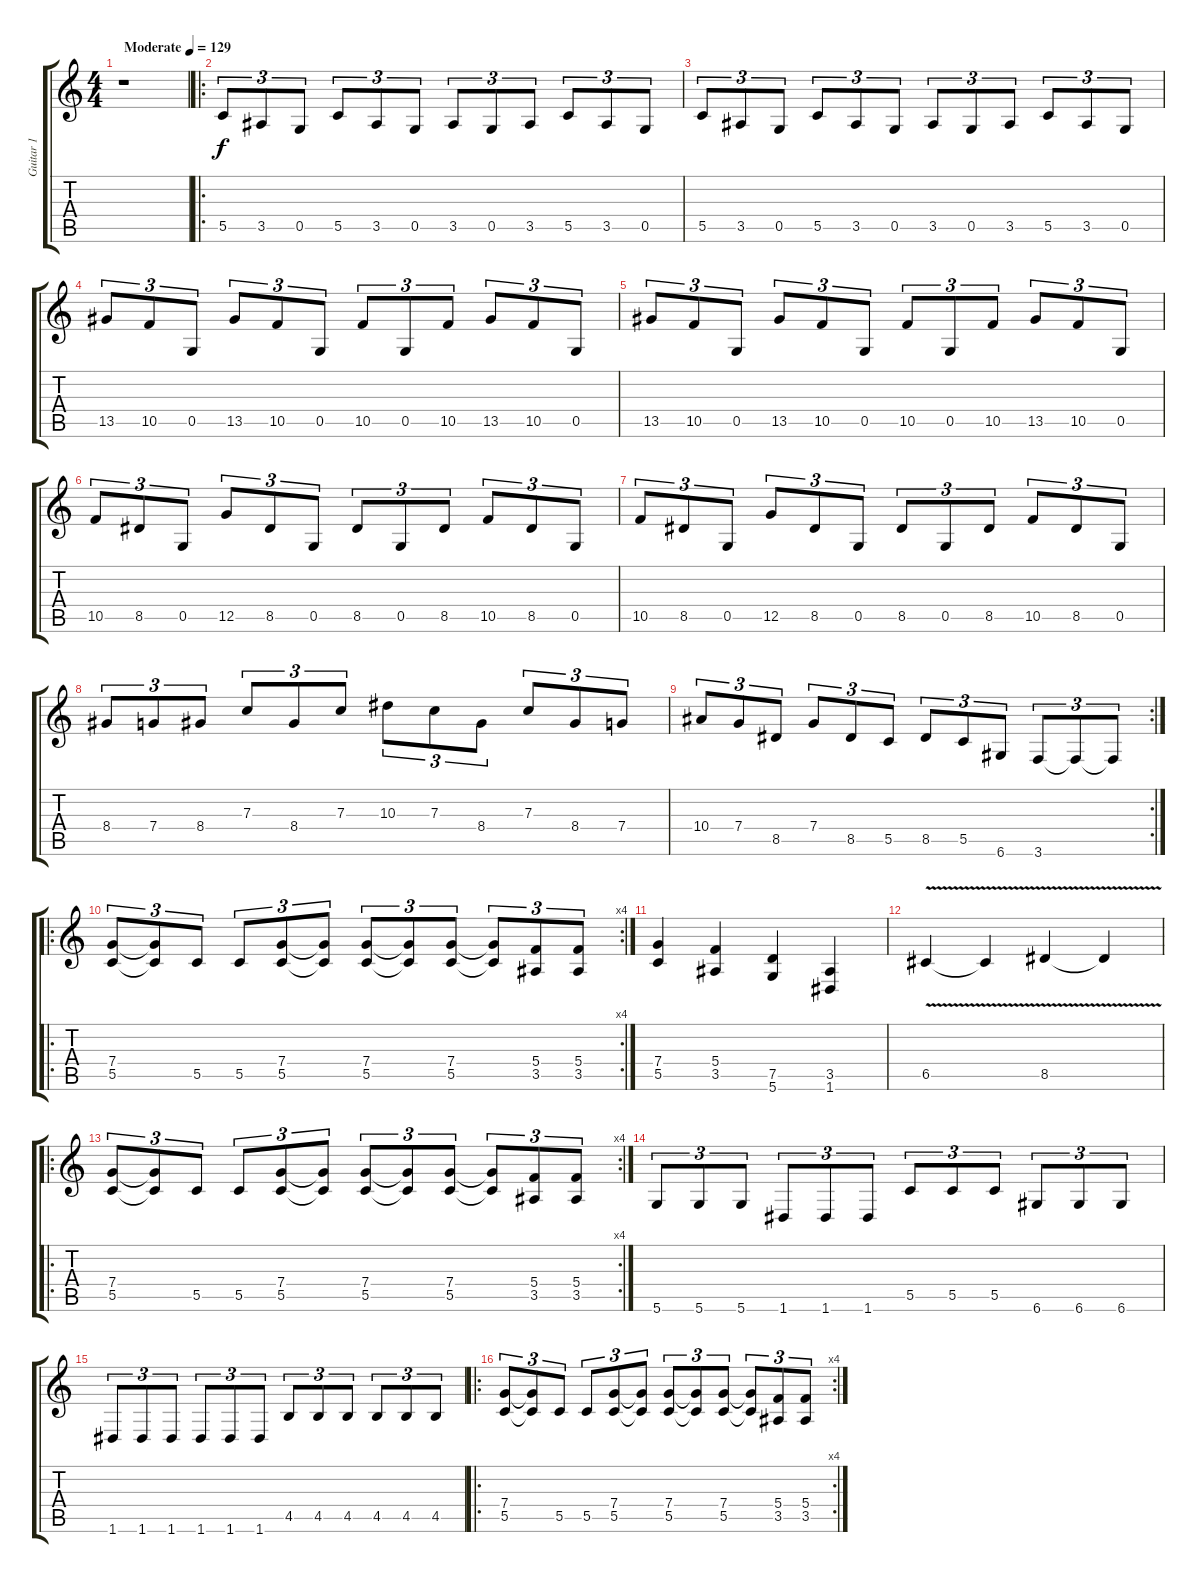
\track ("Guitar 1" "Guitar 1") {instrument distortionguitar}
\staff {score tabs}
\tuning (D4 A3 F3 C3 G2 D2) {hide}
\ts (4 4)
\tempo (129 "Moderate")
\clef g2
\ks c
r.1{txt "" dy f instrument distortionguitar} |
\ro
5.5.8{tu (3 2)} 3.5.8{tu (3 2)} 0.5.8{tu (3 2)} 5.5.8{tu (3 2)} 3.5.8{tu (3 2)} 0.5.8{tu (3 2)} 3.5.8{tu (3 2)} 0.5.8{tu (3 2)} 3.5.8{tu (3 2)} 5.5.8{tu (3 2)} 3.5.8{tu (3 2)} 0.5.8{tu (3 2)} |
5.5.8{tu (3 2)} 3.5.8{tu (3 2)} 0.5.8{tu (3 2)} 5.5.8{tu (3 2)} 3.5.8{tu (3 2)} 0.5.8{tu (3 2)} 3.5.8{tu (3 2)} 0.5.8{tu (3 2)} 3.5.8{tu (3 2)} 5.5.8{tu (3 2)} 3.5.8{tu (3 2)} 0.5.8{tu (3 2)} |
13.5.8{tu (3 2)} 10.5.8{tu (3 2)} 0.5.8{tu (3 2)} 13.5.8{tu (3 2)} 10.5.8{tu (3 2)} 0.5.8{tu (3 2)} 10.5.8{tu (3 2)} 0.5.8{tu (3 2)} 10.5.8{tu (3 2)} 13.5.8{tu (3 2)} 10.5.8{tu (3 2)} 0.5.8{tu (3 2)} |
13.5.8{tu (3 2)} 10.5.8{tu (3 2)} 0.5.8{tu (3 2)} 13.5.8{tu (3 2)} 10.5.8{tu (3 2)} 0.5.8{tu (3 2)} 10.5.8{tu (3 2)} 0.5.8{tu (3 2)} 10.5.8{tu (3 2)} 13.5.8{tu (3 2)} 10.5.8{tu (3 2)} 0.5.8{tu (3 2)} |
10.5.8{tu (3 2)} 8.5.8{tu (3 2)} 0.5.8{tu (3 2)} 12.5.8{tu (3 2)} 8.5.8{tu (3 2)} 0.5.8{tu (3 2)} 8.5.8{tu (3 2)} 0.5.8{tu (3 2)} 8.5.8{tu (3 2)} 10.5.8{tu (3 2)} 8.5.8{tu (3 2)} 0.5.8{tu (3 2)} |
10.5.8{tu (3 2)} 8.5.8{tu (3 2)} 0.5.8{tu (3 2)} 12.5.8{tu (3 2)} 8.5.8{tu (3 2)} 0.5.8{tu (3 2)} 8.5.8{tu (3 2)} 0.5.8{tu (3 2)} 8.5.8{tu (3 2)} 10.5.8{tu (3 2)} 8.5.8{tu (3 2)} 0.5.8{tu (3 2)} |
8.4.8{tu (3 2)} 7.4.8{tu (3 2)} 8.4.8{tu (3 2)} 7.3.8{tu (3 2)} 8.4.8{tu (3 2)} 7.3.8{tu (3 2)} 10.3.8{tu (3 2)} 7.3.8{tu (3 2)} 8.4.8{tu (3 2)} 7.3.8{tu (3 2)} 8.4.8{tu (3 2)} 7.4.8{tu (3 2)} |
\rc 2
10.4.8{tu (3 2)} 7.4.8{tu (3 2)} 8.5.8{tu (3 2)} 7.4.8{tu (3 2)} 8.5.8{tu (3 2)} 5.5.8{tu (3 2)} 8.5.8{tu (3 2)} 5.5.8{tu (3 2)} 6.6.8{tu (3 2)} 3.6.8{tu (3 2)} 3.6{t}.8{tu (3 2)} 3.6{t}.8{tu (3 2)} |
\ro
\rc 4
(7.4 5.5).8{tu (3 2)} (7.4{t} 5.5{t}).8{tu (3 2)} 5.5.8{tu (3 2)} 5.5.8{tu (3 2)} (7.4 5.5).8{tu (3 2)} (7.4{t} 5.5{t}).8{tu (3 2)} (7.4 5.5).8{tu (3 2)} (7.4{t} 5.5{t}).8{tu (3 2)} (7.4 5.5).8{tu (3 2)} (7.4{t} 5.5{t}).8{tu (3 2)} (5.4 3.5).8{tu (3 2)} (5.4 3.5).8{tu (3 2)} |
(7.4 5.5).4 (5.4 3.5).4 (7.5 5.6).4 (3.5 1.6).4 |
6.5{v}.4 6.5{v t}.4 8.5{v}.4 8.5{v t}.4 |
\ro
\rc 4
(7.4 5.5).8{tu (3 2)} (7.4{t} 5.5{t}).8{tu (3 2)} 5.5.8{tu (3 2)} 5.5.8{tu (3 2)} (7.4 5.5).8{tu (3 2)} (7.4{t} 5.5{t}).8{tu (3 2)} (7.4 5.5).8{tu (3 2)} (7.4{t} 5.5{t}).8{tu (3 2)} (7.4 5.5).8{tu (3 2)} (7.4{t} 5.5{t}).8{tu (3 2)} (5.4 3.5).8{tu (3 2)} (5.4 3.5).8{tu (3 2)} |
5.6.8{tu (3 2)} 5.6.8{tu (3 2)} 5.6.8{tu (3 2)} 1.6.8{tu (3 2)} 1.6.8{tu (3 2)} 1.6.8{tu (3 2)} 5.5.8{tu (3 2)} 5.5.8{tu (3 2)} 5.5.8{tu (3 2)} 6.6.8{tu (3 2)} 6.6.8{tu (3 2)} 6.6.8{tu (3 2)} |
1.6.8{tu (3 2)} 1.6.8{tu (3 2)} 1.6.8{tu (3 2)} 1.6.8{tu (3 2)} 1.6.8{tu (3 2)} 1.6.8{tu (3 2)} 4.5.8{tu (3 2)} 4.5.8{tu (3 2)} 4.5.8{tu (3 2)} 4.5.8{tu (3 2)} 4.5.8{tu (3 2)} 4.5.8{tu (3 2)} |
\ro
\rc 4
(7.4 5.5).8{tu (3 2)} (7.4{t} 5.5{t}).8{tu (3 2)} 5.5.8{tu (3 2)} 5.5.8{tu (3 2)} (7.4 5.5).8{tu (3 2)} (7.4{t} 5.5{t}).8{tu (3 2)} (7.4 5.5).8{tu (3 2)} (7.4{t} 5.5{t}).8{tu (3 2)} (7.4 5.5).8{tu (3 2)} (7.4{t} 5.5{t}).8{tu (3 2)} (5.4 3.5).8{tu (3 2)} (5.4 3.5).8{tu (3 2)}
